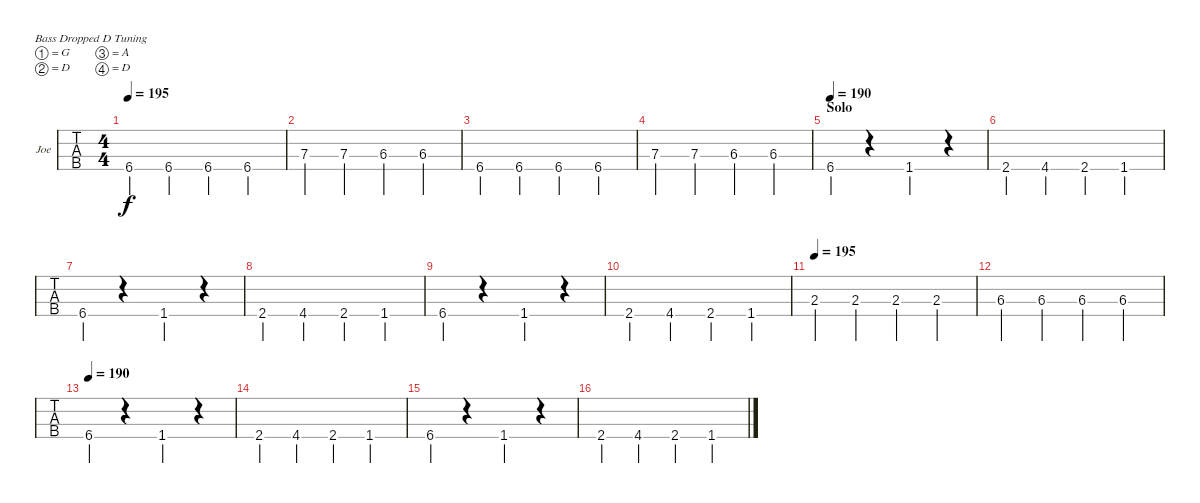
\defaultSystemsLayout 4
\bracketExtendMode groupsimilarinstruments
\firstSystemTrackNameOrientation horizontal
\otherSystemsTrackNameOrientation horizontal
\track ("Electric Bass" "Joe ") {instrument electricbassfinger}
\staff {tabs}
\tuning (G2 D2 A1 D1)
\ts (4 4)
\tempo 195
\clef f4
\scale
0.333333
\ks c
6.4.4{dy f} 6.4.4 6.4.4 6.4.4 |
\scale
0.333333 7.3.4 7.3.4 6.3.4 6.3.4 |
\scale
0.333333 6.4.4 6.4.4 6.4.4 6.4.4 |
\scale
0.333333 7.3.4 7.3.4 6.3.4 6.3.4 |
\section ("" "Solo")
\tempo (190 0.00625)
\scale
0.333333 6.4.4 r.4 1.4.4 r.4 |
\scale
0.333333 2.4.4 4.4.4 2.4.4 1.4.4 |
\scale
0.333333 6.4.4 r.4 1.4.4 r.4 |
\scale
0.333333 2.4.4 4.4.4 2.4.4 1.4.4 |
\scale
0.333333 6.4.4 r.4 1.4.4 r.4 |
\scale
0.333333 2.4.4 4.4.4 2.4.4 1.4.4 |
\tempo (195 0.00625)
\scale
0.333333 2.3.4 2.3.4 2.3.4 2.3.4 |
\scale
0.333333 6.3.4 6.3.4 6.3.4 6.3.4 |
\tempo (190 0.00625)
\scale
0.333333 6.4.4 r.4 1.4.4 r.4 |
\scale
0.333333 2.4.4 4.4.4 2.4.4 1.4.4 |
\scale
0.333333 6.4.4 r.4 1.4.4 r.4 |
\scale
0.333333 2.4.4 4.4.4 2.4.4 1.4.4
